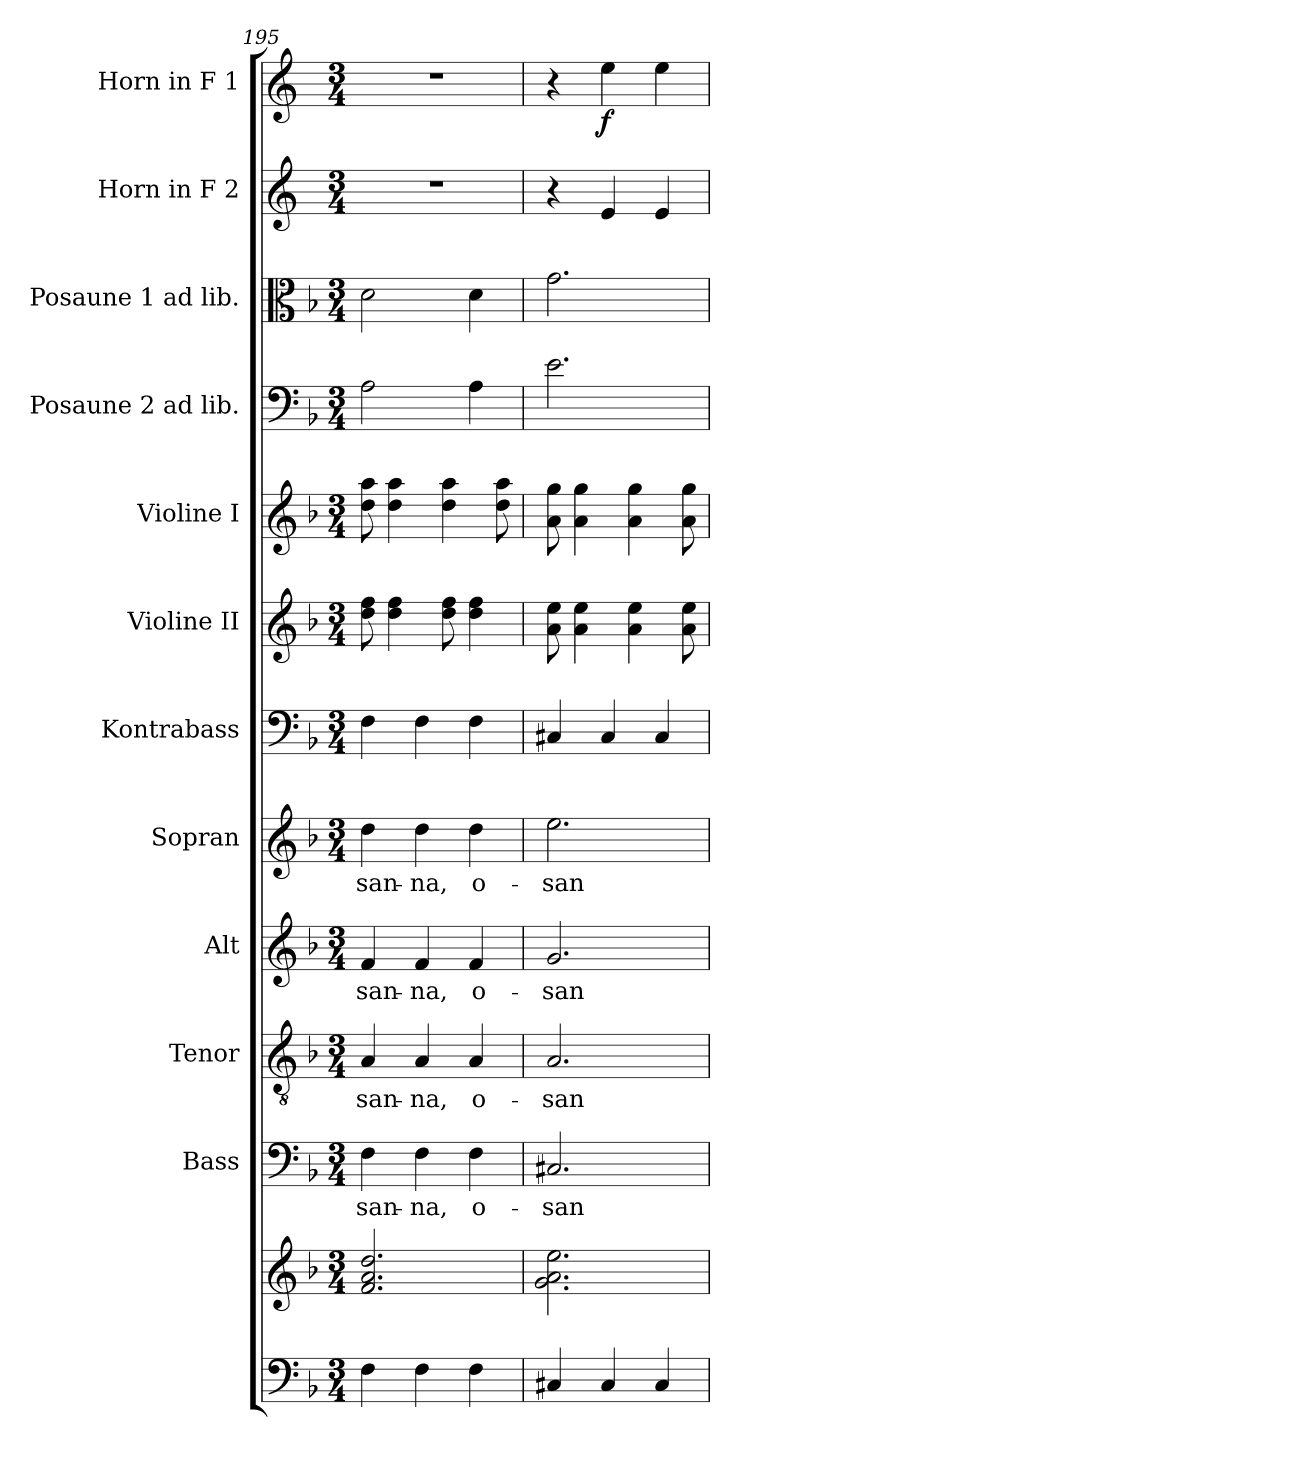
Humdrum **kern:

**kern	**kern	**kern	**text	**kern	**text	**kern	**text	**kern	**text	**kern	**kern	**kern	**kern	**kern	**kern	**kern	**dynam
*part12	*part12	*part11	*part11	*part10	*part10	*part9	*part9	*part8	*part8	*part7	*part6	*part5	*part4	*part3	*part2	*part1	*part1
*staff13	*staff12	*staff11	*staff11	*staff10	*staff10	*staff9	*staff9	*staff8	*staff8	*staff7	*staff6	*staff5	*staff4	*staff3	*staff2	*staff1	*staff1
*	*	*I"Bass	*	*I"Tenor	*	*I"Alt	*	*I"Sopran	*	*I"Kontrabass	*I"Violine II	*I"Violine I	*I"Posaune 2 ad lib.	*I"Posaune 1 ad lib.	*I"Horn in F 2	*I"Horn in F 1	*
*	*	*I'B.	*	*I'T.	*	*I'A.	*	*I'S.	*	*I'Kb.	*I'Vl. II	*I'Vl. I	*I'Pos. 2	*I'Pos. 1	*I'Hrn. F 2	*I'Hrn. F 1	*
*clefF4	*clefG2	*clefF4	*	*clefGv2	*	*clefG2	*	*clefG2	*	*clefF4	*clefG2	*clefG2	*clefF4	*clefC3	*clefG2	*clefG2	*
*	*	*	*	*	*	*	*	*	*	*ITrd7c12	*	*	*	*	*ITrd4c7	*ITrd4c7	*
*k[b-]	*k[b-]	*k[b-]	*	*k[b-]	*	*k[b-]	*	*k[b-]	*	*k[b-]	*k[b-]	*k[b-]	*k[b-]	*k[b-]	*k[b-]	*k[b-]	*
*F:	*F:	*F:	*	*F:	*	*F:	*	*F:	*	*F:	*F:	*F:	*F:	*F:	*F:	*F:	*
*M3/4	*M3/4	*M3/4	*	*M3/4	*	*M3/4	*	*M3/4	*	*M3/4	*M3/4	*M3/4	*M3/4	*M3/4	*M3/4	*M3/4	*
=195	=195	=195	=195	=195	=195	=195	=195	=195	=195	=195	=195	=195	=195	=195	=195	=195	=195
!	!	!	!LO:LY:b	!	!LO:LY:b	!	!LO:LY:b	!	!LO:LY:b	!	!	!	!	!	!	!	!
4F\	2.f/ 2.a/ 2.dd/	4F\	-san-	4A/	-san-	4f/	-san-	4dd\	-san-	4FF\	8dd\ 8ff\	8dd\ 8aa\	2A\	2d\	2.r	2.r	.
.	.	.	.	.	.	.	.	.	.	.	4dd\ 4ff\	4dd\ 4aa\	.	.	.	.	.
!	!	!	!LO:LY:b	!	!LO:LY:b	!	!LO:LY:b	!	!LO:LY:b	!	!	!	!	!	!	!	!
4F\	.	4F\	-na,	4A/	-na,	4f/	-na,	4dd\	-na,	4FF\	.	.	.	.	.	.	.
.	.	.	.	.	.	.	.	.	.	.	8dd\ 8ff\	4dd\ 4aa\	.	.	.	.	.
!	!	!	!LO:LY:b	!	!LO:LY:b	!	!LO:LY:b	!	!LO:LY:b	!	!	!	!	!	!	!	!
4F\	.	4F\	o-	4A/	o-	4f/	o-	4dd\	o-	4FF\	4dd\ 4ff\	.	4A\	4d\	.	.	.
.	.	.	.	.	.	.	.	.	.	.	.	8dd\ 8aa\	.	.	.	.	.
=196	=196	=196	=196	=196	=196	=196	=196	=196	=196	=196	=196	=196	=196	=196	=196	=196	=196
!	!	!	!LO:LY:b	!	!LO:LY:b	!	!LO:LY:b	!	!LO:LY:b	!	!	!	!	!	!	!	!
4C#X/	2.g\ 2.a\ 2.ee\	2.C#X/	-san-	2.A/	-san-	2.g/	-san-	2.ee\	-san-	4CC#X/	8a\ 8ee\	8a\ 8gg\	2.e\	2.g\	4r	4r	.
.	.	.	.	.	.	.	.	.	.	.	4a\ 4ee\	4a\ 4gg\	.	.	.	.	.
!	!	!	!	!	!	!	!	!	!	!	!	!	!	!	!	!	!LO:DY:b
4C#/	.	.	.	.	.	.	.	.	.	4CC#/	.	.	.	.	4A/	4a\	f
.	.	.	.	.	.	.	.	.	.	.	4a\ 4ee\	4a\ 4gg\	.	.	.	.	.
4C#/	.	.	.	.	.	.	.	.	.	4CC#/	.	.	.	.	4A/	4a\	.
.	.	.	.	.	.	.	.	.	.	.	8a\ 8ee\	8a\ 8gg\	.	.	.	.	.
=	=	=	=	=	=	=	=	=	=	=	=	=	=	=	=	=	=
*-	*-	*-	*-	*-	*-	*-	*-	*-	*-	*-	*-	*-	*-	*-	*-	*-	*-
